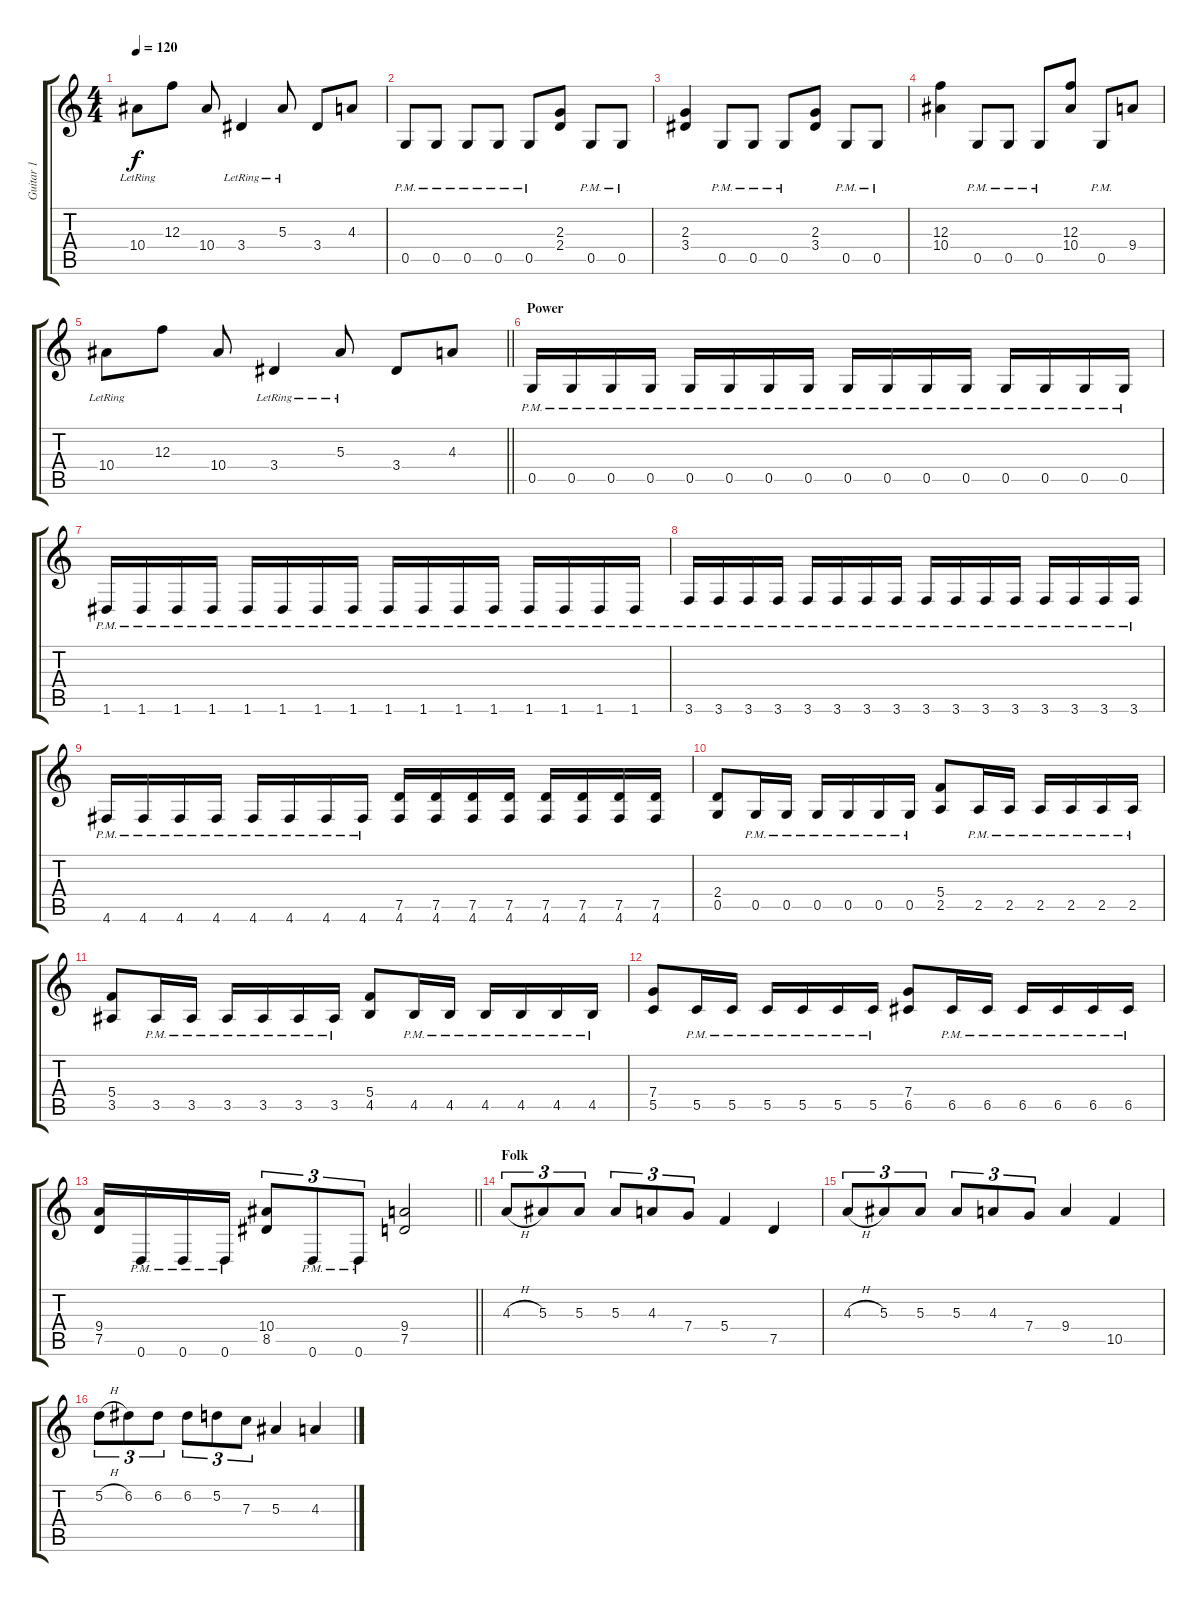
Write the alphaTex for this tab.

\track ("Guitar 1" "Guitar 1") {instrument distortionguitar}
\staff {score tabs}
\tuning (D4 A3 F3 C3 G2 D2) {hide}
\ts (4 4)
\tempo 120
\clef g2
\ks c
10.4{lr}.8{dy f} 12.3.8 10.4.8 3.4{lr}.4 5.3{lr}.8 3.4.8 4.3.8 |
0.5{pm}.8 0.5{pm}.8 0.5{pm}.8 0.5{pm}.8 0.5{pm}.8 (2.3 2.4).8 0.5{pm}.8 0.5{pm}.8 |
(2.3 3.4).4 0.5{pm}.8 0.5{pm}.8 0.5{pm}.8 (2.3 3.4).8 0.5{pm}.8 0.5{pm}.8 |
(12.3 10.4).4 0.5{pm}.8 0.5{pm}.8 0.5{pm}.8 (12.3 10.4).8 0.5{pm}.8 9.4.8 |
\barLineRight lightlight
10.4{lr}.8 12.3.8 10.4.8 3.4{lr}.4 5.3{lr}.8 3.4.8 4.3.8 |
\section ("" "Power")
0.5{pm}.16 0.5{pm}.16 0.5{pm}.16 0.5{pm}.16 0.5{pm}.16 0.5{pm}.16 0.5{pm}.16 0.5{pm}.16 0.5{pm}.16 0.5{pm}.16 0.5{pm}.16 0.5{pm}.16 0.5{pm}.16 0.5{pm}.16 0.5{pm}.16 0.5{pm}.16 |
1.6{pm}.16 1.6{pm}.16 1.6{pm}.16 1.6{pm}.16 1.6{pm}.16 1.6{pm}.16 1.6{pm}.16 1.6{pm}.16 1.6{pm}.16 1.6{pm}.16 1.6{pm}.16 1.6{pm}.16 1.6{pm}.16 1.6{pm}.16 1.6{pm}.16 1.6{pm}.16 |
3.6{pm}.16 3.6{pm}.16 3.6{pm}.16 3.6{pm}.16 3.6{pm}.16 3.6{pm}.16 3.6{pm}.16 3.6{pm}.16 3.6{pm}.16 3.6{pm}.16 3.6{pm}.16 3.6{pm}.16 3.6{pm}.16 3.6{pm}.16 3.6{pm}.16 3.6{pm}.16 |
4.6{pm}.16 4.6{pm}.16 4.6{pm}.16 4.6{pm}.16 4.6{pm}.16 4.6{pm}.16 4.6{pm}.16 4.6{pm}.16 (7.5 4.6).16 (7.5 4.6).16 (7.5 4.6).16 (7.5 4.6).16 (7.5 4.6).16 (7.5 4.6).16 (7.5 4.6).16 (7.5 4.6).16 |
(2.4 0.5).8 0.5{pm}.16 0.5{pm}.16 0.5{pm}.16 0.5{pm}.16 0.5{pm}.16 0.5{pm}.16 (5.4 2.5).8 2.5{pm}.16 2.5{pm}.16 2.5{pm}.16 2.5{pm}.16 2.5{pm}.16 2.5{pm}.16 |
(5.4 3.5).8 3.5{pm}.16 3.5{pm}.16 3.5{pm}.16 3.5{pm}.16 3.5{pm}.16 3.5{pm}.16 (5.4 4.5).8 4.5{pm}.16 4.5{pm}.16 4.5{pm}.16 4.5{pm}.16 4.5{pm}.16 4.5{pm}.16 |
(7.4 5.5).8 5.5{pm}.16 5.5{pm}.16 5.5{pm}.16 5.5{pm}.16 5.5{pm}.16 5.5{pm}.16 (7.4 6.5).8 6.5{pm}.16 6.5{pm}.16 6.5{pm}.16 6.5{pm}.16 6.5{pm}.16 6.5{pm}.16 |
\barLineRight lightlight
(9.4 7.5).16 0.6{pm}.16 0.6{pm}.16 0.6{pm}.16 (10.4 8.5).8{tu (3 2)} 0.6{pm}.8{tu (3 2)} 0.6{pm}.8{tu (3 2)} (9.4 7.5).2 |
\section ("" "Folk")
4.3{h}.8{tu (3 2)} 5.3.8{tu (3 2)} 5.3.8{tu (3 2)} 5.3.8{tu (3 2)} 4.3.8{tu (3 2)} 7.4.8{tu (3 2)} 5.4.4 7.5.4 |
4.3{h}.8{tu (3 2)} 5.3.8{tu (3 2)} 5.3.8{tu (3 2)} 5.3.8{tu (3 2)} 4.3.8{tu (3 2)} 7.4.8{tu (3 2)} 9.4.4 10.5.4 |
5.2{h}.8{tu (3 2)} 6.2.8{tu (3 2)} 6.2.8{tu (3 2)} 6.2.8{tu (3 2)} 5.2.8{tu (3 2)} 7.3.8{tu (3 2)} 5.3.4 4.3.4
